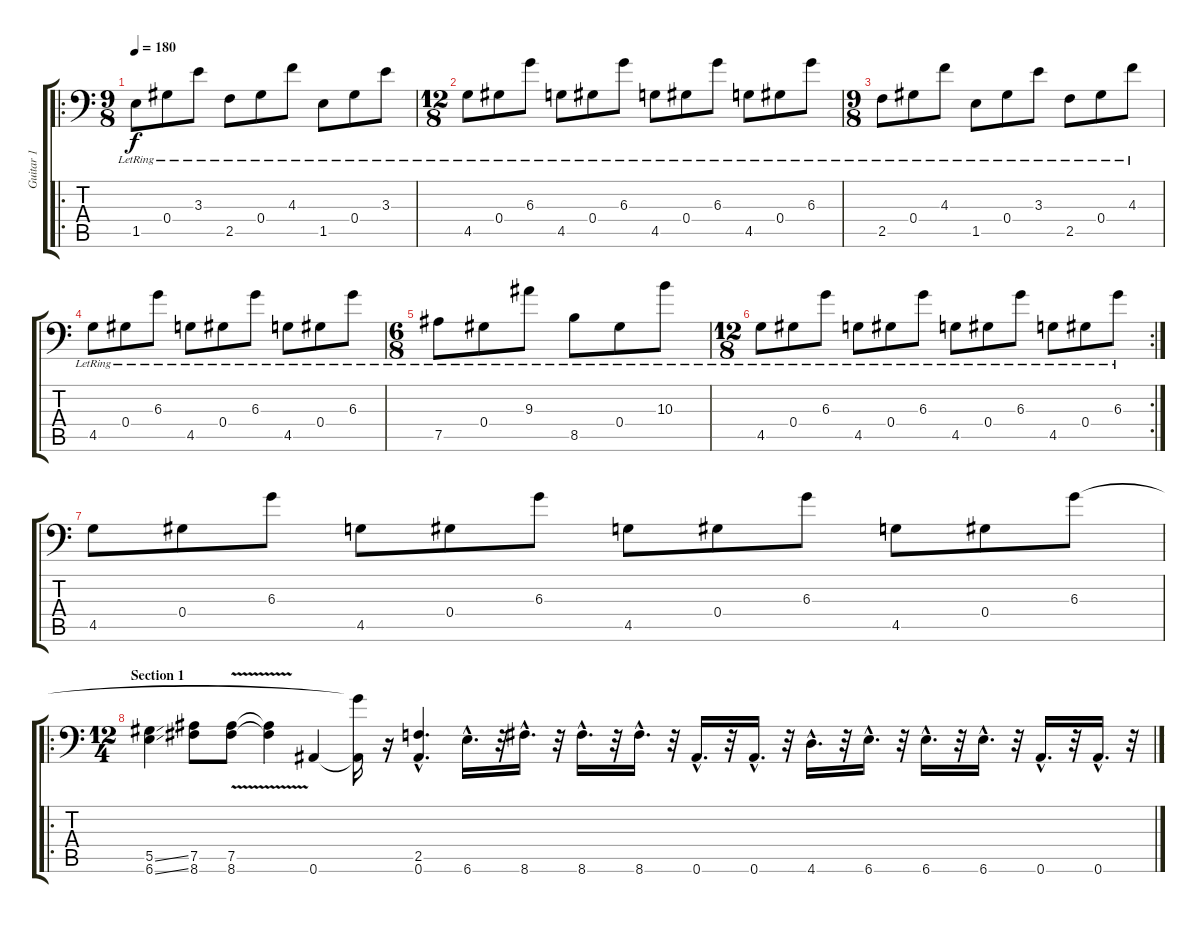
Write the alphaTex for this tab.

\track ("Guitar 1" "Guitar 1") {instrument distortionguitar}
\staff {score tabs}
\tuning (Bb3 F3 Db3 Ab2 Eb2 Bb1) {hide}
\ro
\ts (9 8)
\tempo 180
\clef f4
\ks c
1.5{lr}.8{dy f instrument distortionguitar} 0.4{lr}.8 3.3{lr}.8 2.5{lr}.8 0.4{lr}.8 4.3{lr}.8 1.5{lr}.8 0.4{lr}.8 3.3{lr}.8 |
\ts (12 8)
4.5{lr}.8 0.4{lr}.8 6.3{lr}.8 4.5{lr}.8 0.4{lr}.8 6.3{lr}.8 4.5{lr}.8 0.4{lr}.8 6.3{lr}.8 4.5{lr}.8 0.4{lr}.8 6.3{lr}.8 |
\ts (9 8)
2.5{lr}.8 0.4{lr}.8 4.3{lr}.8 1.5{lr}.8 0.4{lr}.8 3.3{lr}.8 2.5{lr}.8 0.4{lr}.8 4.3{lr}.8 |
4.5{lr}.8 0.4{lr}.8 6.3{lr}.8 4.5{lr}.8 0.4{lr}.8 6.3{lr}.8 4.5{lr}.8 0.4{lr}.8 6.3{lr}.8 |
\ts (6 8)
7.5{lr}.8 0.4{lr}.8 9.3{lr}.8 8.5{lr}.8 0.4{lr}.8 10.3{lr}.8 |
\rc 2
\ts (12 8)
4.5{lr}.8 0.4{lr}.8 6.3{lr}.8 4.5{lr}.8 0.4{lr}.8 6.3{lr}.8 4.5{lr}.8 0.4{lr}.8 6.3{lr}.8 4.5{lr}.8 0.4{lr}.8 6.3{lr}.8 |
4.5.8 0.4.8 6.3.8 4.5.8 0.4.8 6.3.8 4.5.8 0.4.8 6.3.8 4.5.8 0.4.8 6.3.8 |
\ro
\ts (12 4)
\section ("" "Section 1")
(5.5{ss} 6.6{ss}).4 (7.5 8.6).8 (7.5{v} 8.6{v}).8 (7.5{t} 8.6{t}).4 0.6.4 (6.3{t} 0.6{t}).16 r.16 (2.5{hac} 0.6{hac}).4{d} 6.6{hac}.16{d} r.32 8.6{hac}.16{d} r.32 8.6{hac}.16{d} r.32 8.6{hac}.16{d} r.32 0.6{hac}.16{d} r.32 0.6{hac}.16{d} r.32 4.6{hac}.16{d} r.32 6.6{hac}.16{d} r.32 6.6{hac}.16{d} r.32 6.6{hac}.16{d} r.32 0.6{hac}.16{d} r.32 0.6{hac}.16{d} r.32
